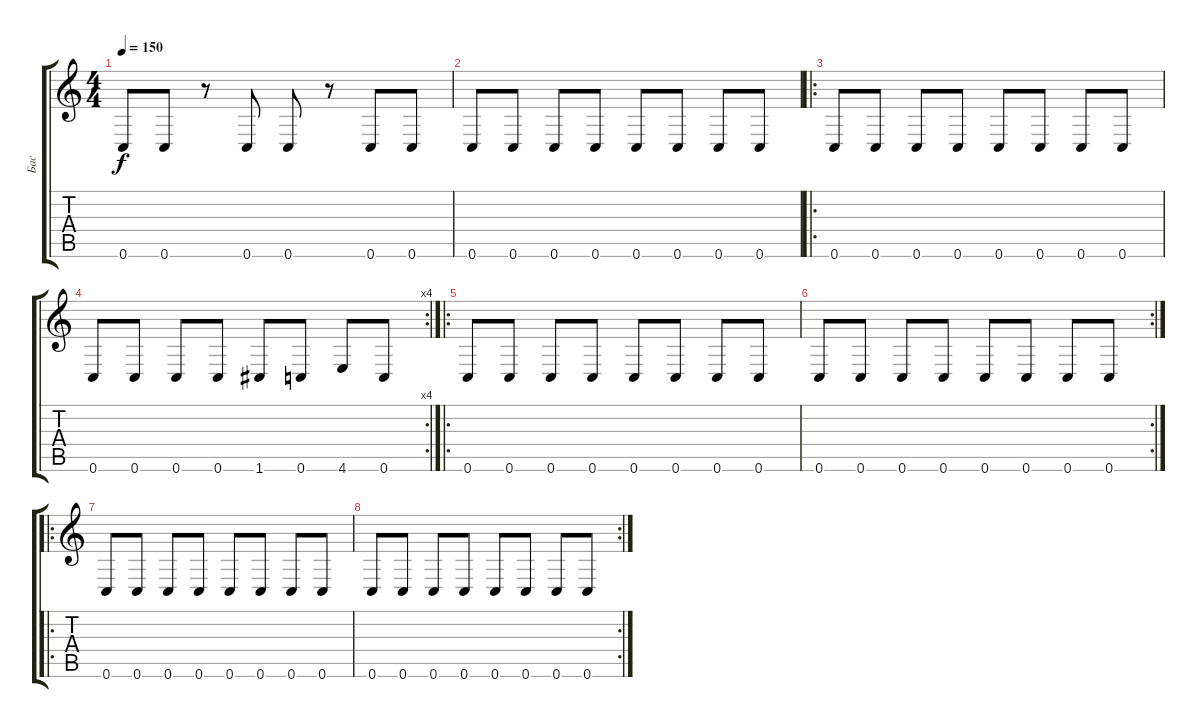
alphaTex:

\track ("Бас" "Бас") {instrument electricbassfinger}
\staff {score tabs}
\tuning (C4 G3 Eb3 Bb2 F2 C2) {hide}
\ts (4 4)
\tempo 150
\clef g2
\ks c
0.6.8{dy f} 0.6.8 r.8 0.6.8 0.6.8 r.8 0.6.8 0.6.8 |
0.6.8 0.6.8 0.6.8 0.6.8 0.6.8 0.6.8 0.6.8 0.6.8 |
\ro
0.6.8 0.6.8 0.6.8 0.6.8 0.6.8 0.6.8 0.6.8 0.6.8 |
\rc 4
0.6.8 0.6.8 0.6.8 0.6.8 1.6.8 0.6.8 4.6.8 0.6.8 |
\ro
0.6.8 0.6.8 0.6.8 0.6.8 0.6.8 0.6.8 0.6.8 0.6.8 |
\rc 2
0.6.8 0.6.8 0.6.8 0.6.8 0.6.8 0.6.8 0.6.8 0.6.8 |
\ro
0.6.8 0.6.8 0.6.8 0.6.8 0.6.8 0.6.8 0.6.8 0.6.8 |
\rc 2
0.6.8 0.6.8 0.6.8 0.6.8 0.6.8 0.6.8 0.6.8 0.6.8
